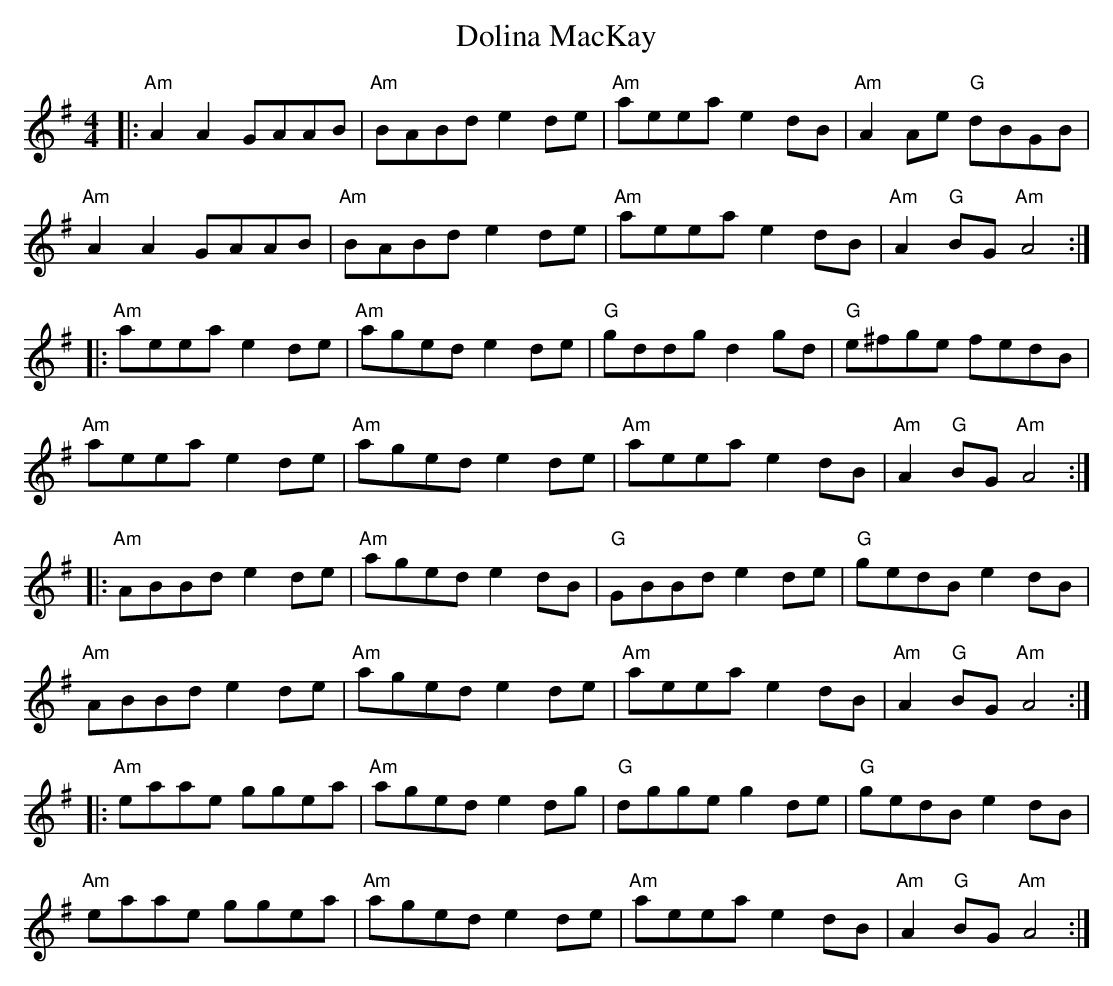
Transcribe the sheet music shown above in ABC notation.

X:1
T: Dolina MacKay
M: 4/4
L: 1/8
K: Ador
|:"Am"A2A2 GAAB|"Am"BABd e2de|"Am"aeea e2dB|"Am"A2Ae "G"dBGB|
"Am"A2A2 GAAB|"Am"BABd e2de|"Am"aeea e2dB|"Am"A2"G"BG "Am"A4:|
|:"Am"aeea e2de|"Am"aged e2de|"G"gddg d2gd|"G"e^fge fedB|
"Am"aeea e2de|"Am"aged e2de|"Am"aeea e2dB|"Am"A2"G"BG "Am"A4:|
|:"Am"ABBd e2de|"Am"aged e2dB|"G"GBBd e2de|"G"gedB e2dB|
"Am"ABBd e2de|"Am"aged e2de|"Am"aeea e2dB|"Am"A2"G"BG "Am"A4:|
|:"Am"eaae ggea|"Am"aged e2dg|"G"dgge g2 de|"G"gedB e2dB|
"Am"eaae ggea|"Am"aged e2de|"Am"aeea e2dB|"Am"A2"G"BG "Am"A4:|
